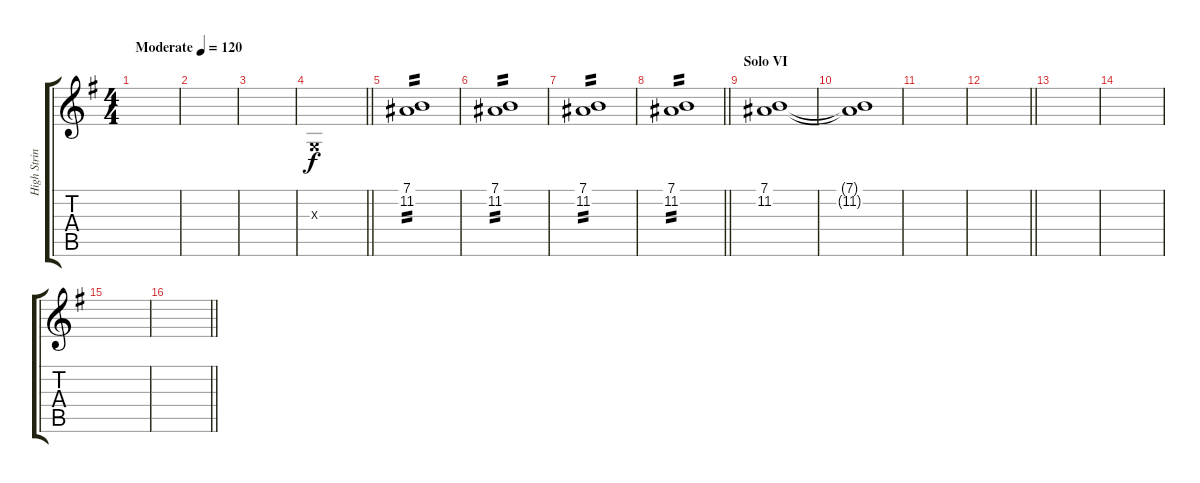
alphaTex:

\track ("High Strings Standard" "High Strin") {instrument stringensemble1}
\staff {score tabs}
\tuning (E4 B3 G3 D3 A2 E2) {hide}
\ts (4 4)
\section ("" "")
\tempo (120 "Moderate")
\clef g2
\ks eminor
|
|
|
\barLineRight lightlight
0.3{x}.1{volume 0} |
(7.1 11.2).1{tp 2 volume 16} |
(7.1 11.2).1{tp 2} |
(7.1 11.2).1{tp 2} |
\barLineRight lightlight
(7.1 11.2).1{tp 2} |
\section ("" "Solo VI")
(7.1 11.2).1{volume 14} |
(7.1{t} 11.2{t}).1 |
|
\barLineRight lightlight
|
|
|
|
\barLineRight lightlight
